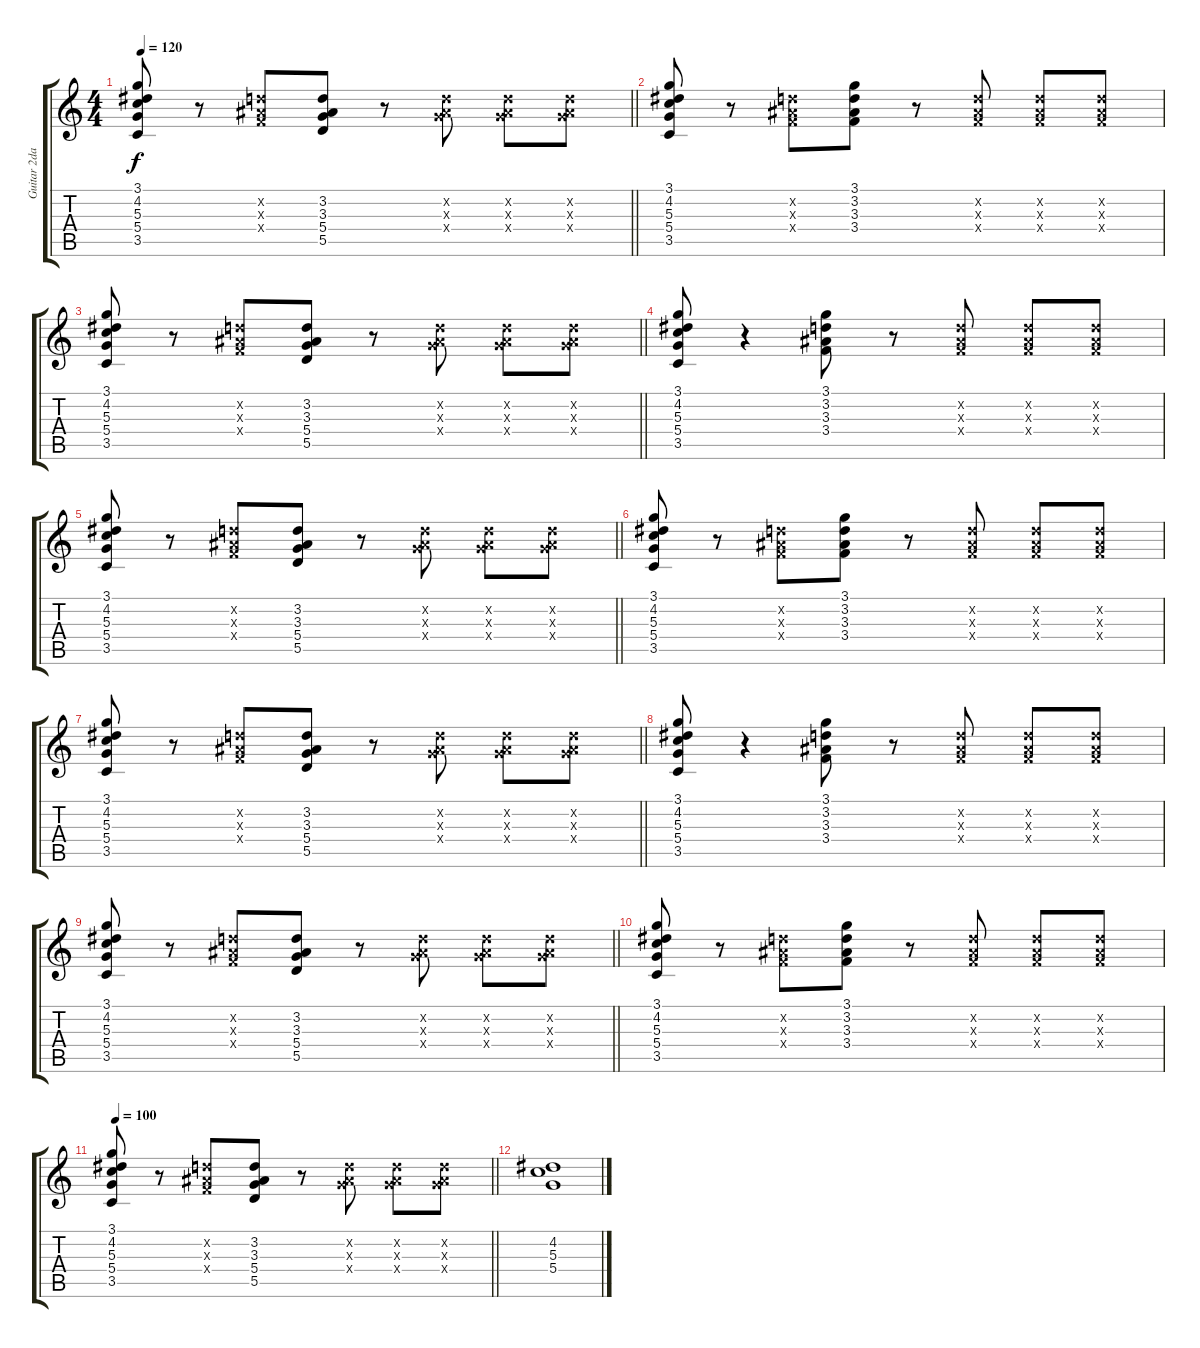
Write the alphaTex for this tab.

\track ("Guitar 2da" "Guitar 2da") {instrument overdrivenguitar}
\staff {score tabs}
\tuning (E4 B3 G3 D3 A2 E2) {hide}
\ts (4 4)
\tempo 120
\clef g2
\barLineRight lightlight
\ks c
(3.1 4.2 5.3 5.4 3.5).8{dy f} r.8 (3.2{x} 3.3{x} 3.4{x}).8 (3.2 3.3 5.4 5.5).8 r.8 (3.2{x} 3.3{x} 5.4{x}).8 (3.2{x} 3.3{x} 5.4{x}).8 (3.2{x} 3.3{x} 5.4{x}).8 |
(3.1 4.2 5.3 5.4 3.5).8 r.8 (3.2{x} 3.3{x} 3.4{x}).8 (3.1 3.2 3.3 3.4).8 r.8 (3.2{x} 3.3{x} 3.4{x}).8 (3.2{x} 3.3{x} 3.4{x}).8 (3.2{x} 3.3{x} 3.4{x}).8 |
\barLineRight lightlight
(3.1 4.2 5.3 5.4 3.5).8 r.8 (3.2{x} 3.3{x} 3.4{x}).8 (3.2 3.3 5.4 5.5).8 r.8 (3.2{x} 3.3{x} 5.4{x}).8 (3.2{x} 3.3{x} 5.4{x}).8 (3.2{x} 3.3{x} 5.4{x}).8 |
(3.1 4.2 5.3 5.4 3.5).8 r.4 (3.1 3.2 3.3 3.4).8 r.8 (3.2{x} 3.3{x} 3.4{x}).8 (3.2{x} 3.3{x} 3.4{x}).8 (3.2{x} 3.3{x} 3.4{x}).8 |
\barLineRight lightlight
(3.1 4.2 5.3 5.4 3.5).8 r.8 (3.2{x} 3.3{x} 3.4{x}).8 (3.2 3.3 5.4 5.5).8 r.8 (3.2{x} 3.3{x} 5.4{x}).8 (3.2{x} 3.3{x} 5.4{x}).8 (3.2{x} 3.3{x} 5.4{x}).8 |
(3.1 4.2 5.3 5.4 3.5).8 r.8 (3.2{x} 3.3{x} 3.4{x}).8 (3.1 3.2 3.3 3.4).8 r.8 (3.2{x} 3.3{x} 3.4{x}).8 (3.2{x} 3.3{x} 3.4{x}).8 (3.2{x} 3.3{x} 3.4{x}).8 |
\barLineRight lightlight
(3.1 4.2 5.3 5.4 3.5).8 r.8 (3.2{x} 3.3{x} 3.4{x}).8 (3.2 3.3 5.4 5.5).8 r.8 (3.2{x} 3.3{x} 5.4{x}).8 (3.2{x} 3.3{x} 5.4{x}).8 (3.2{x} 3.3{x} 5.4{x}).8 |
(3.1 4.2 5.3 5.4 3.5).8 r.4 (3.1 3.2 3.3 3.4).8 r.8 (3.2{x} 3.3{x} 3.4{x}).8 (3.2{x} 3.3{x} 3.4{x}).8 (3.2{x} 3.3{x} 3.4{x}).8 |
\barLineRight lightlight
(3.1 4.2 5.3 5.4 3.5).8 r.8 (3.2{x} 3.3{x} 3.4{x}).8 (3.2 3.3 5.4 5.5).8 r.8 (3.2{x} 3.3{x} 5.4{x}).8 (3.2{x} 3.3{x} 5.4{x}).8 (3.2{x} 3.3{x} 5.4{x}).8 |
(3.1 4.2 5.3 5.4 3.5).8 r.8 (3.2{x} 3.3{x} 3.4{x}).8 (3.1 3.2 3.3 3.4).8 r.8 (3.2{x} 3.3{x} 3.4{x}).8 (3.2{x} 3.3{x} 3.4{x}).8 (3.2{x} 3.3{x} 3.4{x}).8 |
\tempo 100
\barLineRight lightlight
(3.1 4.2 5.3 5.4 3.5).8 r.8 (3.2{x} 3.3{x} 3.4{x}).8 (3.2 3.3 5.4 5.5).8 r.8 (3.2{x} 3.3{x} 5.4{x}).8 (3.2{x} 3.3{x} 5.4{x}).8 (3.2{x} 3.3{x} 5.4{x}).8 |
(4.2 5.3 5.4).1
